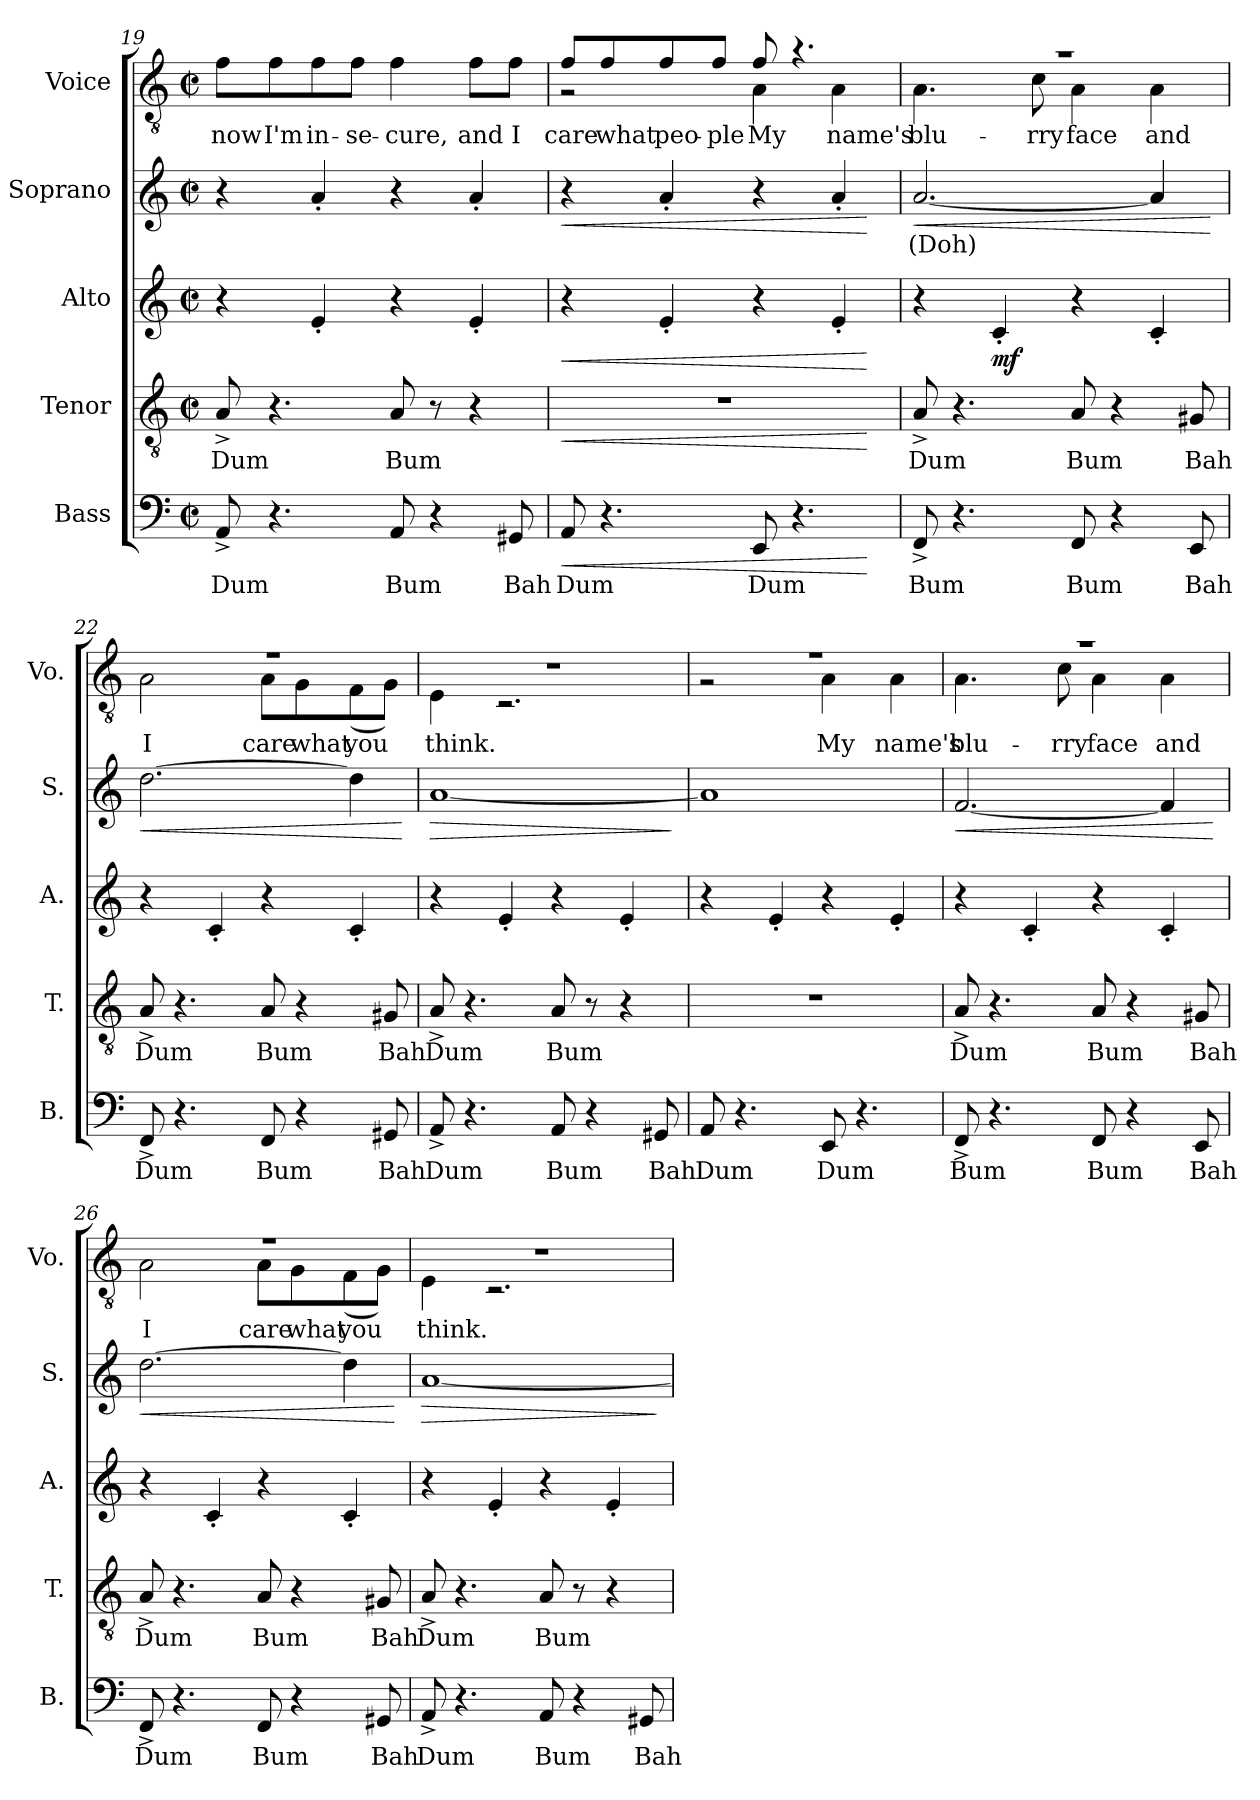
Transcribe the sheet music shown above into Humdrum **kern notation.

**kern	**text	**dynam	**kern	**text	**dynam	**kern	**dynam	**kern	**text	**dynam	**kern	**text
*part5	*part5	*part5	*part4	*part4	*part4	*part3	*part3	*part2	*part2	*part2	*part1	*part1
*staff5	*staff5	*staff5	*staff4	*staff4	*staff4	*staff3	*staff3	*staff2	*staff2	*staff2	*staff1	*staff1
*I"Bass	*	*	*I"Tenor	*	*	*I"Alto	*	*I"Soprano	*	*	*I"Voice	*
*I'B.	*	*	*I'T.	*	*	*I'A.	*	*I'S.	*	*	*I'Vo.	*
!!LO:PB:g=z
*clefF4	*	*	*clefGv2	*	*	*clefG2	*	*clefG2	*	*	*clefGv2	*
*k[]	*	*	*k[]	*	*	*k[]	*	*k[]	*	*	*k[]	*
*M2/2	*	*	*M2/2	*	*	*M2/2	*	*M2/2	*	*	*M2/2	*
*met(c|)	*	*	*met(c|)	*	*	*met(c|)	*	*met(c|)	*	*	*met(c|)	*
=19	=19	=19	=19	=19	=19	=19	=19	=19	=19	=19	=19	=19
!	!LO:LY:b	!	!	!LO:LY:b	!	!	!	!	!	!	!	!LO:LY:b
8AA^/	Dum	.	8A^/	Dum	.	4r	.	4r	.	.	8f\L	now
!	!	!	!	!	!	!	!	!	!	!	!	!LO:LY:b
4.r	.	.	4.r	.	.	.	.	.	.	.	8f\	I'm
!	!	!	!	!	!	!	!	!	!	!	!	!LO:LY:b
.	.	.	.	.	.	4e'/	.	4a'/	.	.	8f\	in-
!	!	!	!	!	!	!	!	!	!	!	!	!LO:LY:b
.	.	.	.	.	.	.	.	.	.	.	8f\J	-se-
!	!LO:LY:b	!	!	!LO:LY:b	!	!	!	!	!	!	!	!LO:LY:b
8AA/	Bum	.	8A/	Bum	.	4r	.	4r	.	.	4f\	-cure,
4r	.	.	8r	.	.	.	.	.	.	.	.	.
!	!	!	!	!	!	!	!	!	!	!	!	!LO:LY:b
.	.	.	4r	.	.	4e'/	.	4a'/	.	.	8f\L	and
!	!LO:LY:b	!	!	!	!	!	!	!	!	!	!	!LO:LY:b
8GG#X/	Bah	.	.	.	.	.	.	.	.	.	8f\J	I
=20	=20	=20	=20	=20	=20	=20	=20	=20	=20	=20	=20	=20
!	!LO:LY:b	!LO:HP:b	!	!	!LO:HP:b	!	!LO:HP:b	!	!	!LO:HP:b	!	!LO:LY:b
*	*	*	*	*	*	*	*	*	*	*	*^	*
8AA/	Dum	<	1r	.	<	4r	<	4r	.	<	8f/L	2r	care
!	!	!	!	!	!	!	!	!	!	!	!	!	!LO:LY:b
4.r	.	.	.	.	.	.	.	.	.	.	8f/	.	what
!	!	!	!	!	!	!	!	!	!	!	!	!	!LO:LY:b
.	.	.	.	.	.	4e'/	.	4a'/	.	.	8f/	.	peo-
!	!	!	!	!	!	!	!	!	!	!	!	!	!LO:LY:b
.	.	.	.	.	.	.	.	.	.	.	8f/J	.	-ple
!	!LO:LY:b	!	!	!	!	!	!	!	!	!	!	!	!LO:LY:b
!	!	!	!	!	!	!	!	!	!	!	!	!	!LO:LY:b
8EE/	Dum	.	.	.	.	4r	.	4r	.	.	8f/	4A\	My
4.r	.	.	.	.	.	.	.	.	.	.	4.r	.	.
!	!	!	!	!	!	!	!	!	!	!	!	!	!LO:LY:b
.	.	.	.	.	.	4e'/	.	4a'/	.	.	.	4A\	name's
*	*	*	*	*	*	*	*	*	*	*	*v	*v	*
.	.	[	.	.	[	.	[	.	.	[	.	.
=21	=21	=21	=21	=21	=21	=21	=21	=21	=21	=21	=21	=21
!	!LO:LY:b	!	!	!LO:LY:b	!	!	!	!	!LO:LY:b	!LO:HP:b	!	!LO:LY:b
*	*	*	*	*	*	*	*	*	*	*	*^	*
8FF^/	Bum	.	8A^/	Dum	.	4r	.	[2.a/	(Doh)	<	1r	4.A\	blu-
4.r	.	.	4.r	.	.	.	.	.	.	.	.	.	.
!	!	!	!	!	!	!	!LO:DY:b	!	!	!	!	!	!
.	.	.	.	.	.	4c'/	mf	.	.	.	.	.	.
!	!	!	!	!	!	!	!	!	!	!	!	!	!LO:LY:b
.	.	.	.	.	.	.	.	.	.	.	.	8c\	-rry
!	!LO:LY:b	!	!	!LO:LY:b	!	!	!	!	!	!	!	!	!LO:LY:b
8FF/	Bum	.	8A/	Bum	.	4r	.	.	.	.	.	4A\	face
4r	.	.	4r	.	.	.	.	.	.	.	.	.	.
!	!	!	!	!	!	!	!	!	!	!	!	!	!LO:LY:b
.	.	.	.	.	.	4c'/	.	4a/]	.	.	.	4A\	and
!	!LO:LY:b	!	!	!LO:LY:b	!	!	!	!	!	!	!	!	!
8EE/	Bah	.	8G#X/	Bah	.	.	.	.	.	.	.	.	.
*	*	*	*	*	*	*	*	*	*	*	*v	*v	*
.	.	.	.	.	.	.	.	.	.	[	.	.
!!LO:LB:g=z
=22	=22	=22	=22	=22	=22	=22	=22	=22	=22	=22	=22	=22
!	!LO:LY:b	!	!	!LO:LY:b	!	!	!	!	!	!LO:HP:b	!	!LO:LY:b
*	*	*	*	*	*	*	*	*	*	*	*^	*
8FF^/	Dum	.	8A^/	Dum	.	4r	.	[2.dd\	.	<	1r	2A\	I
4.r	.	.	4.r	.	.	.	.	.	.	.	.	.	.
.	.	.	.	.	.	4c'/	.	.	.	.	.	.	.
!	!LO:LY:b	!	!	!LO:LY:b	!	!	!	!	!	!	!	!	!LO:LY:b
8FF/	Bum	.	8A/	Bum	.	4r	.	.	.	.	.	8A\L	care
!	!	!	!	!	!	!	!	!	!	!	!	!	!LO:LY:b
4r	.	.	4r	.	.	.	.	.	.	.	.	8G\	what
!	!	!	!	!	!	!	!	!	!	!	!	!	!LO:LY:b
.	.	.	.	.	.	4c'/	.	4dd\]	.	.	.	(8F\	you
!	!LO:LY:b	!	!	!LO:LY:b	!	!	!	!	!	!	!	!	!
8GG#X/	Bah	.	8G#X/	Bah	.	.	.	.	.	.	.	8G\J)	.
*	*	*	*	*	*	*	*	*	*	*	*v	*v	*
.	.	.	.	.	.	.	.	.	.	[	.	.
=23	=23	=23	=23	=23	=23	=23	=23	=23	=23	=23	=23	=23
!	!LO:LY:b	!	!	!LO:LY:b	!	!	!	!	!	!LO:HP:b	!	!LO:LY:b
*	*	*	*	*	*	*	*	*	*	*	*^	*
8AA^/	Dum	.	8A^/	Dum	.	4r	.	[1a	.	>	1r	4E\	think.
4.r	.	.	4.r	.	.	.	.	.	.	.	.	.	.
.	.	.	.	.	.	4e'/	.	.	.	.	.	2.r	.
!	!LO:LY:b	!	!	!LO:LY:b	!	!	!	!	!	!	!	!	!
8AA/	Bum	.	8A/	Bum	.	4r	.	.	.	.	.	.	.
4r	.	.	8r	.	.	.	.	.	.	.	.	.	.
.	.	.	4r	.	.	4e'/	.	.	.	.	.	.	.
!	!LO:LY:b	!	!	!	!	!	!	!	!	!	!	!	!
8GG#X/	Bah	.	.	.	.	.	.	.	.	.	.	.	.
*	*	*	*	*	*	*	*	*	*	*	*v	*v	*
.	.	.	.	.	.	.	.	.	.	]	.	.
=24	=24	=24	=24	=24	=24	=24	=24	=24	=24	=24	=24	=24
!	!LO:LY:b	!	!	!	!	!	!	!	!	!	!	!
*	*	*	*	*	*	*	*	*	*	*	*^	*
8AA/	Dum	.	1r	.	.	4r	.	1a]	.	.	1r	2r	.
4.r	.	.	.	.	.	.	.	.	.	.	.	.	.
.	.	.	.	.	.	4e'/	.	.	.	.	.	.	.
!	!LO:LY:b	!	!	!	!	!	!	!	!	!	!	!	!LO:LY:b
8EE/	Dum	.	.	.	.	4r	.	.	.	.	.	4A\	My
4.r	.	.	.	.	.	.	.	.	.	.	.	.	.
!	!	!	!	!	!	!	!	!	!	!	!	!	!LO:LY:b
.	.	.	.	.	.	4e'/	.	.	.	.	.	4A\	name's
=25	=25	=25	=25	=25	=25	=25	=25	=25	=25	=25	=25	=25	=25
!	!LO:LY:b	!	!	!LO:LY:b	!	!	!	!	!	!LO:HP:b	!	!	!LO:LY:b
8FF^/	Bum	.	8A^/	Dum	.	4r	.	[2.f/	.	<	1r	4.A\	blu-
4.r	.	.	4.r	.	.	.	.	.	.	.	.	.	.
.	.	.	.	.	.	4c'/	.	.	.	.	.	.	.
!	!	!	!	!	!	!	!	!	!	!	!	!	!LO:LY:b
.	.	.	.	.	.	.	.	.	.	.	.	8c\	-rry
!	!LO:LY:b	!	!	!LO:LY:b	!	!	!	!	!	!	!	!	!LO:LY:b
8FF/	Bum	.	8A/	Bum	.	4r	.	.	.	.	.	4A\	face
4r	.	.	4r	.	.	.	.	.	.	.	.	.	.
!	!	!	!	!	!	!	!	!	!	!	!	!	!LO:LY:b
.	.	.	.	.	.	4c'/	.	4f/]	.	.	.	4A\	and
!	!LO:LY:b	!	!	!LO:LY:b	!	!	!	!	!	!	!	!	!
8EE/	Bah	.	8G#X/	Bah	.	.	.	.	.	.	.	.	.
*	*	*	*	*	*	*	*	*	*	*	*v	*v	*
.	.	.	.	.	.	.	.	.	.	[	.	.
!!LO:PB:g=z
=26	=26	=26	=26	=26	=26	=26	=26	=26	=26	=26	=26	=26
!	!LO:LY:b	!	!	!LO:LY:b	!	!	!	!	!	!LO:HP:b	!	!LO:LY:b
*	*	*	*	*	*	*	*	*	*	*	*^	*
8FF^/	Dum	.	8A^/	Dum	.	4r	.	[2.dd\	.	<	1r	2A\	I
4.r	.	.	4.r	.	.	.	.	.	.	.	.	.	.
.	.	.	.	.	.	4c'/	.	.	.	.	.	.	.
!	!LO:LY:b	!	!	!LO:LY:b	!	!	!	!	!	!	!	!	!LO:LY:b
8FF/	Bum	.	8A/	Bum	.	4r	.	.	.	.	.	8A\L	care
!	!	!	!	!	!	!	!	!	!	!	!	!	!LO:LY:b
4r	.	.	4r	.	.	.	.	.	.	.	.	8G\	what
!	!	!	!	!	!	!	!	!	!	!	!	!	!LO:LY:b
.	.	.	.	.	.	4c'/	.	4dd\]	.	.	.	(8F\	you
!	!LO:LY:b	!	!	!LO:LY:b	!	!	!	!	!	!	!	!	!
8GG#X/	Bah	.	8G#X/	Bah	.	.	.	.	.	.	.	8G\J)	.
*	*	*	*	*	*	*	*	*	*	*	*v	*v	*
.	.	.	.	.	.	.	.	.	.	[	.	.
=27	=27	=27	=27	=27	=27	=27	=27	=27	=27	=27	=27	=27
!	!LO:LY:b	!	!	!LO:LY:b	!	!	!	!	!	!LO:HP:b	!	!LO:LY:b
*	*	*	*	*	*	*	*	*	*	*	*^	*
8AA^/	Dum	.	8A^/	Dum	.	4r	.	[1a	.	>	1r	4E\	think.
4.r	.	.	4.r	.	.	.	.	.	.	.	.	.	.
.	.	.	.	.	.	4e'/	.	.	.	.	.	2.r	.
!	!LO:LY:b	!	!	!LO:LY:b	!	!	!	!	!	!	!	!	!
8AA/	Bum	.	8A/	Bum	.	4r	.	.	.	.	.	.	.
4r	.	.	8r	.	.	.	.	.	.	.	.	.	.
.	.	.	4r	.	.	4e'/	.	.	.	.	.	.	.
!	!LO:LY:b	!	!	!	!	!	!	!	!	!	!	!	!
8GG#X/	Bah	.	.	.	.	.	.	.	.	.	.	.	.
*	*	*	*	*	*	*	*	*	*	*	*v	*v	*
.	.	.	.	.	.	.	.	.	.	]	.	.
=	=	=	=	=	=	=	=	=	=	=	=	=
*-	*-	*-	*-	*-	*-	*-	*-	*-	*-	*-	*-	*-
